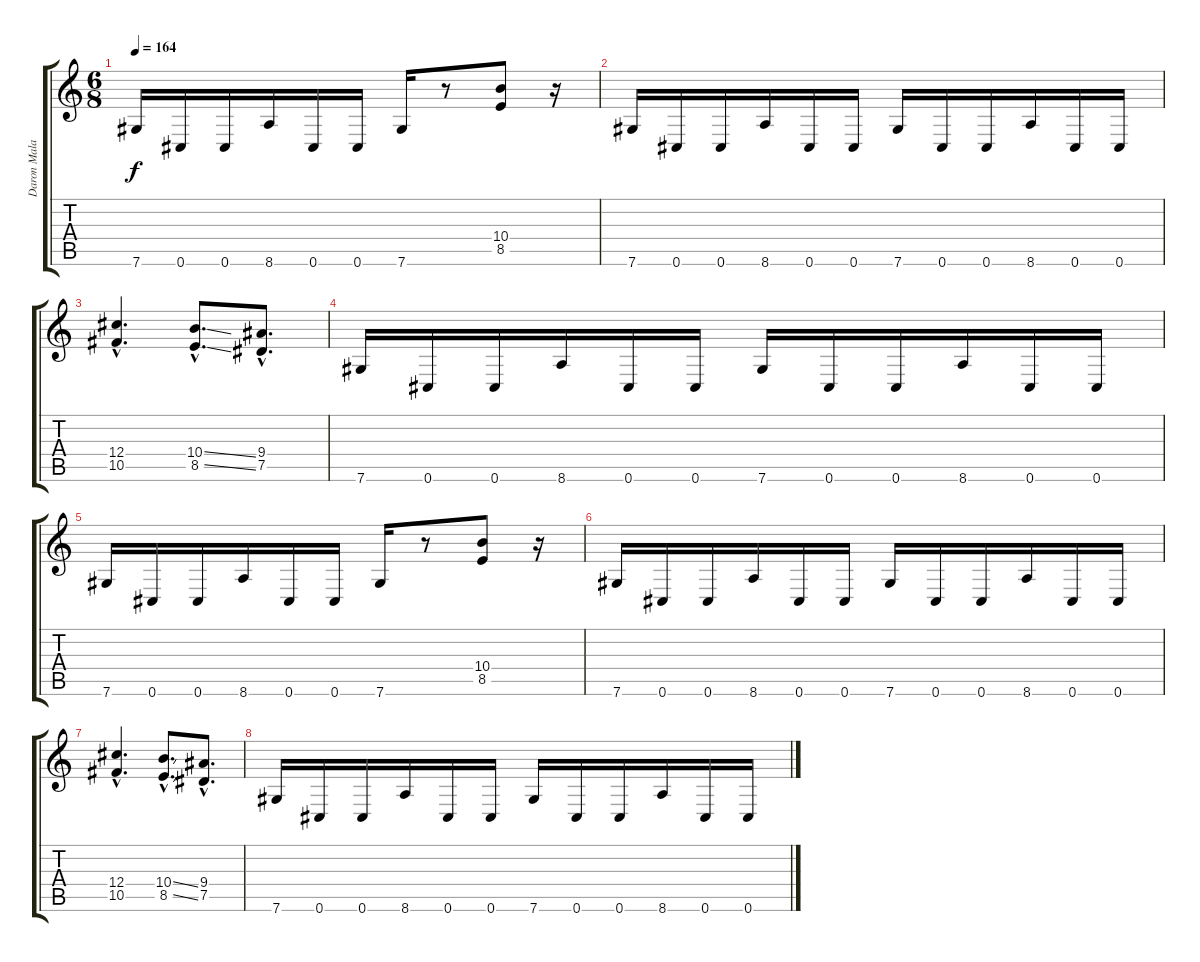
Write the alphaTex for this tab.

\track ("Daron Malakian (Guitar)" "Daron Mala") {instrument overdrivenguitar}
\staff {score tabs}
\tuning (Eb4 Bb3 Gb3 Db3 Ab2 Db2) {hide}
\ts (6 8)
\tempo 164
\clef g2
\ks c
7.6.16{dy f} 0.6.16 0.6.16 8.6.16 0.6.16 0.6.16 7.6.16 r.8 (10.4 8.5).8 r.16 |
7.6.16 0.6.16 0.6.16 8.6.16 0.6.16 0.6.16 7.6.16 0.6.16 0.6.16 8.6.16 0.6.16 0.6.16 |
(12.4{hac} 10.5{hac}).4{d} (10.4{ss hac} 8.5{ss hac}).8{d} (9.4{hac} 7.5{hac}).8{d} |
7.6.16 0.6.16 0.6.16 8.6.16 0.6.16 0.6.16 7.6.16 0.6.16 0.6.16 8.6.16 0.6.16 0.6.16 |
7.6.16 0.6.16 0.6.16 8.6.16 0.6.16 0.6.16 7.6.16 r.8 (10.4 8.5).8 r.16 |
7.6.16 0.6.16 0.6.16 8.6.16 0.6.16 0.6.16 7.6.16 0.6.16 0.6.16 8.6.16 0.6.16 0.6.16 |
(12.4{hac} 10.5{hac}).4{d} (10.4{ss hac} 8.5{ss hac}).8{d} (9.4{hac} 7.5{hac}).8{d} |
7.6.16 0.6.16 0.6.16 8.6.16 0.6.16 0.6.16 7.6.16 0.6.16 0.6.16 8.6.16 0.6.16 0.6.16
